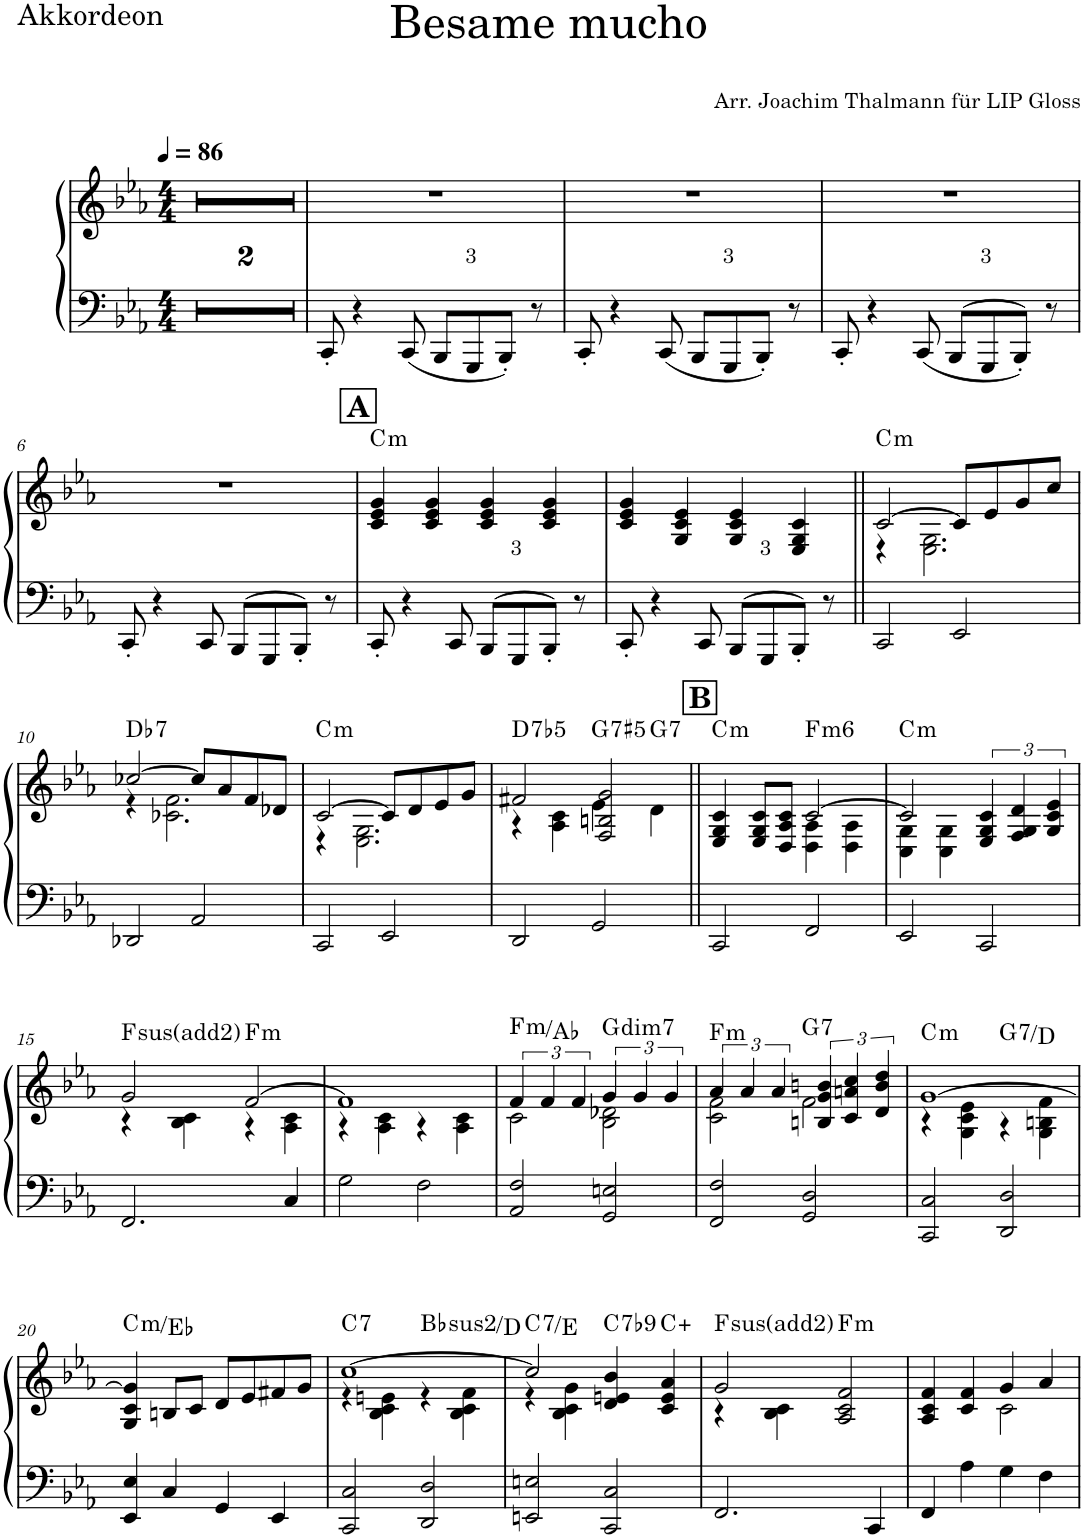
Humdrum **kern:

**kern	**kern	**harte
*part1	*part1	*part1
*staff2	*staff1	*
*I"Accordion	*	*
*I'Acc.	*	*
*clefF4	*clefG2	*
*k[b-e-a-]	*k[b-e-a-]	*
*M4/4	*M4/4	*
*MM86	*MM86	*
=1	=1	=1
1r	1r	.
=2	=2	=2
1r	1r	.
=3	=3	=3
8CC'/	1r	.
4r	.	.
8CC/	.	.
8BBB-/L	.	.
!LO:TX:a:t=3	!	!
8GGG/	.	.
8BBB-'/J	.	.
8r	.	.
=4	=4	=4
8CC'/	1r	.
4r	.	.
8CC/	.	.
8BBB-/L	.	.
!LO:TX:a:t=3	!	!
8GGG/	.	.
8BBB-'/J	.	.
8r	.	.
=5	=5	=5
8CC'/	1r	.
4r	.	.
8CC/	.	.
8BBB-/L	.	.
!LO:TX:a:t=3	!	!
8GGG/	.	.
8BBB-'/J	.	.
8r	.	.
!!LO:LB:g=z
=6	=6	=6
8CC'/	1r	.
4r	.	.
8CC/	.	.
8BBB-/L	.	.
8GGG/	.	.
8BBB-'/J	.	.
8r	.	.
!!LO:REH:place=s1:a:B:cj:fs=14:t=A
=7	=7	=7
!	!	!LO:H:kt=m
8CC'/	4c/ 4e-/ 4g/	C:min
4r	.	.
.	4c/ 4e-/ 4g/	.
8CC/	.	.
8BBB-/L	4c/ 4e-/ 4g/	.
!LO:TX:a:t=3	!	!
8GGG/	.	.
8BBB-'/J	4c/ 4e-/ 4g/	.
8r	.	.
=8	=8	=8
8CC'/	4c/ 4e-/ 4g/	.
4r	.	.
.	4G/ 4c/ 4e-/	.
8CC/	.	.
8BBB-/L	4G/ 4c/ 4e-/	.
!LO:TX:a:t=3	!	!
8GGG/	.	.
8BBB-'/J	4E-/ 4G/ 4c/	.
8r	.	.
=9||	=9||	=9||
*	*^	*
!	!	!	!LO:H:kt=m
2CC/	[2c/	4r	C:min
.	.	2.E-\ 2.G\	.
2EE-/	8c/L]	.	.
.	8e-/	.	.
.	8g/	.	.
.	8cc/J	.	.
!!LO:LB:g=z	!!
=10	=10	=10	=10
!	!	!	!LO:H:kt=7
2DD-X/	[2cc-X/	4r	Db:7
.	.	2.c-X\ 2.f\	.
2AA-/	8cc-/L]	.	.
.	8a-/	.	.
.	8f/	.	.
.	8d-X/J	.	.
=11	=11	=11	=11
!	!	!	!LO:H:kt=m
2CC/	[2c/	4r	C:min
.	.	2.E-\ 2.G\	.
2EE-/	8c/L]	.	.
.	8d/	.	.
.	8e-/	.	.
.	8g/J	.	.
=12	=12	=12	=12
!	!	!	!LO:H:kt=7
2DD/	2f#X/	4r	D:(3,b5,b7)
.	.	4A-\ 4c\	.
!	!	!	!LO:H:kt=7
2GG/	2F/ 2Bn/ 2g/	4e-\	G:(3,#5,b7)
!	!	!	!LO:H:kt=7
.	.	4d\	G:7
!!LO:REH:place=s1:a:B:cj:fs=14:t=B	!!
=13||	=13||	=13||	=13||
!	!	!	!LO:H:kt=m
2CC/	4E-/ 4G/ 4c/	2ryy	C:min
.	8E-/ 8G/ 8c/L	.	.
.	8D/ 8A-/ 8c/J	.	.
!	!	!	!LO:H:kt=m6
2FF/	[2c/	4D\ 4A-\	F:min6
.	.	4D\ 4A-\	.
=14	=14	=14	=14
!	!	!	!LO:H:kt=m
2EE-/	2c/]	4C\ 4G\	C:min
.	.	4C\ 4G\	.
2CC/	6E-/ 6G/ 6c/	2ryy	.
.	6F/ 6G/ 6d/	.	.
.	6G/ 6c/ 6e-/	.	.
!!LO:LB:g=z	!!
=15	=15	=15	=15
!	!	!	!LO:H:kt=2
2.FF/	2g/	4r	F:maj
.	.	4B-\ 4c\	.
!	!	!	!LO:H:kt=m
.	[2f/	4r	F:min
4C/	.	4A-\ 4c\	.
=16	=16	=16	=16
2G\	1f]	4r	.
.	.	4A-\ 4c\	.
2F\	.	4r	.
.	.	4A-\ 4c\	.
=17	=17	=17	=17
!	!	!	!LO:H:kt=m
2AA-/ 2F/	6f/	2c\	F:min/b3
.	6f/	.	.
.	6f/	.	.
!	!	!	!LO:H:kt=dim7
2GG/ 2En/	6g/	2B-\ 2d-X\	G:dim7
.	6g/	.	.
.	6g/	.	.
=18	=18	=18	=18
!	!	!	!LO:H:kt=m
2FF/ 2F/	6a-/	2c\ 2f\	F:min
.	6a-/	.	.
.	6a-/	.	.
!	!	!	!LO:H:kt=7
2GG/ 2D/	6Bn/ 6g/ 6bn/	2f\	G:7
.	6c/ 6an/ 6cc/	.	.
.	6d/ 6b/ 6dd/	.	.
=19	=19	=19	=19
!	!	!	!LO:H:kt=m
2CC/ 2C/	[1g	4r	C:min
.	.	4G\ 4c\ 4e-\	.
!	!	!	!LO:H:kt=7
2DD/ 2D/	.	4r	G:7/5
.	.	4G\ 4Bn\ 4f\	.
!!LO:LB:g=z
=20	=20	=20	=20
!	!	!	!LO:H:kt=m
*	*v	*v	*
4EE-/ 4E-/	4G/ 4c/ 4g/]	C:min/b3
4C/	8Bn/L	.
.	8c/J	.
4GG/	8d/L	.
.	8e-/	.
4EE-/	8f#X/	.
.	8g/J	.
=21	=21	=21
*	*^	*
!	!	!	!LO:H:kt=7
2CC/ 2C/	[1cc	4r	C:7
.	.	4B-\ 4c\ 4en\	.
!	!	!	!LO:H:kt=2
2DD/ 2D/	.	4r	Bb:(1,2,5)/3
.	.	4B-\ 4c\ 4f\	.
=22	=22	=22	=22
!	!	!	!LO:H:kt=7
2EEn/ 2En/	2cc/]	4r	C:7/3
.	.	4B-\ 4c\ 4g\	.
!	!	!	!LO:H:kt=7
2CC/ 2C/	4d/ 4en/ 4b-/	2ryy	C:7(b9)
.	4c/ 4e/ 4a-/	.	C:aug
=23	=23	=23	=23
!	!	!	!LO:H:kt=2
2.FF/	2g/	4r	F:maj
.	.	4B-\ 4c\	.
!	!	!	!LO:H:kt=m
.	2A-/ 2c/ 2f/	2ryy	F:min
4CC/	.	.	.
*	*v	*v	*
=	=	=
*-	*-	*-
